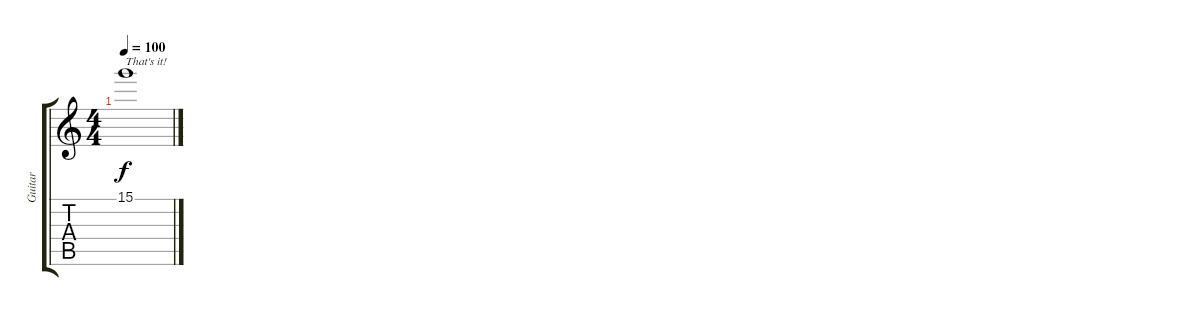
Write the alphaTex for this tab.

\track ("Guitar" "Guitar") {instrument overdrivenguitar}
\staff {score tabs}
\tuning (E4 B3 G3 D3 A2 E2) {hide}
\ts (4 4)
\tempo 100
\clef g2
\ks c
15.1{t}.1{txt "That's it!" dy f}
